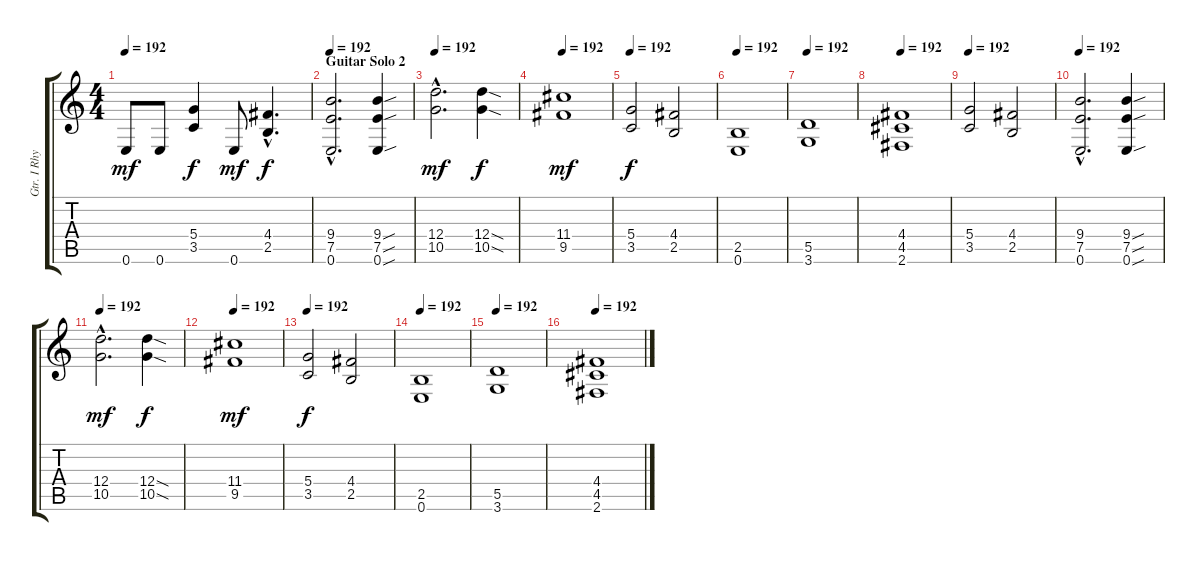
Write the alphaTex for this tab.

\track ("Gtr. I Rhytm" "Gtr. I Rhy") {instrument overdrivenguitar}
\staff {score tabs}
\tuning (E4 B3 G3 D3 A2 E2) {hide}
\ts (4 4)
\tempo 192
\clef g2
\ks c
0.6.8{dy mf} 0.6.8 (5.4 3.5).4{dy f} 0.6.8{dy mf} (4.4{hac} 2.5{hac}).4{d dy f} |
\section ("" "Guitar Solo 2")
\tempo 192
(9.4{hac} 7.5{hac} 0.6{hac}).2{d} (9.4{sou} 7.5{sou} 0.6{sou}).4 |
\tempo 192
(12.4{hac} 10.5{hac}).2{d dy mf} (12.4{sod} 10.5{sod}).4{dy f} |
\tempo 192
(11.4 9.5).1{dy mf} |
\tempo 192
(5.4 3.5).2{dy f} (4.4 2.5).2 |
\tempo 192
(2.5 0.6).1 |
\tempo 192
(5.5 3.6).1 |
\tempo 192
(4.4 4.5 2.6).1 |
\tempo 192
(5.4 3.5).2 (4.4 2.5).2 |
\tempo 192
(9.4{hac} 7.5{hac} 0.6{hac}).2{d} (9.4{sou} 7.5{sou} 0.6{sou}).4 |
\tempo 192
(12.4{hac} 10.5{hac}).2{d dy mf} (12.4{sod} 10.5{sod}).4{dy f} |
\tempo 192
(11.4 9.5).1{dy mf} |
\tempo 192
(5.4 3.5).2{dy f} (4.4 2.5).2 |
\tempo 192
(2.5 0.6).1 |
\tempo 192
(5.5 3.6).1 |
\tempo 192
(4.4 4.5 2.6).1
